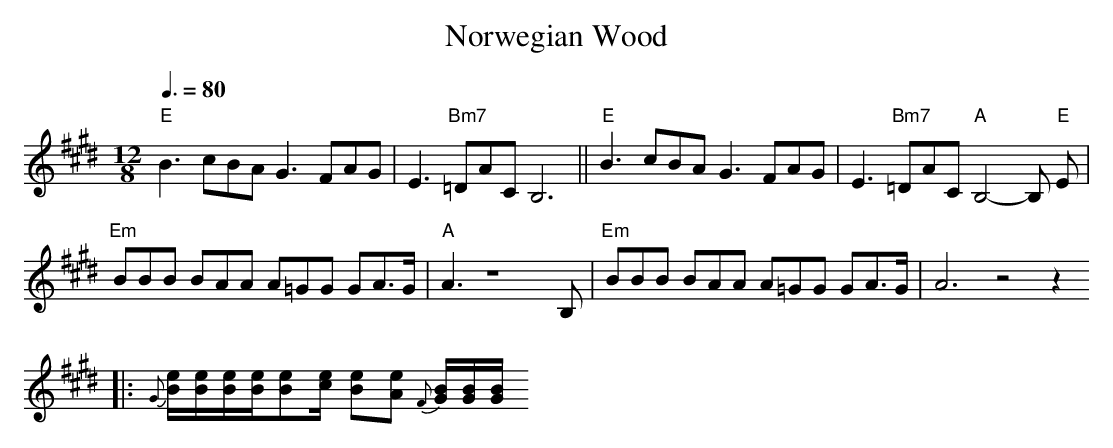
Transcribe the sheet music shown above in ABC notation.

X:1
T:Norwegian Wood
M:12/8
L:1/8
Q:3/8=80
K:E
"E"B3 cBA G3 FAG|E3 "Bm7"=DAC B,6||"E"B3 cBA G3 FAG|E3 "Bm7" =DAC "A"B,4 -B, "E"E|
"Em"BBB BAA A=GG GA>G|"A"A3 z8 B,|"Em"BBB BAA A=GG GA>G|A6 z4 z2
|:{G}[e/B/][e/B/][e/B/][e/B/][eB][e/c/] [Be][Ae] {F}[B/G/][B/G/][B/G/]
